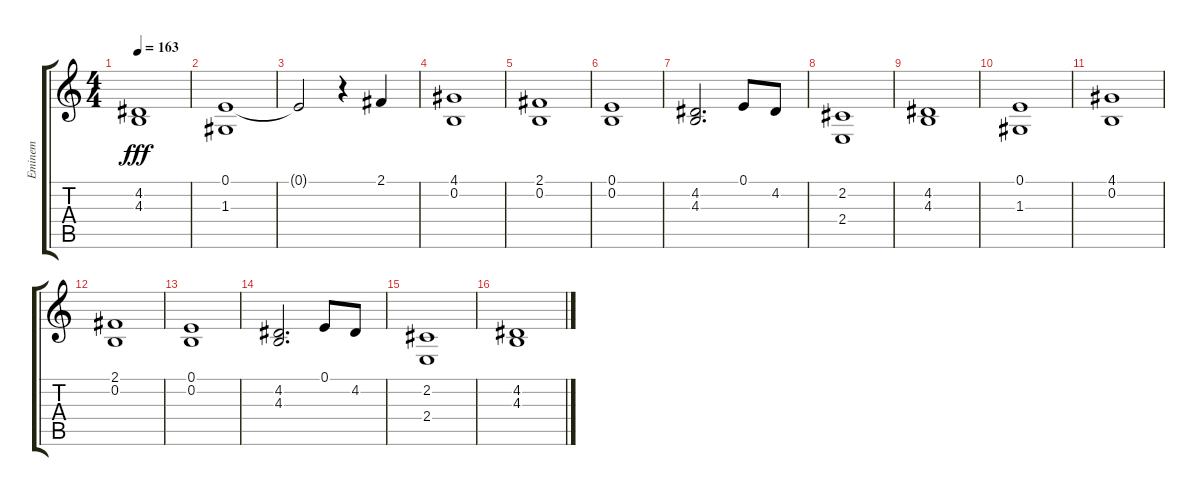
\track ("Eminem" "Eminem") {instrument acousticgrandpiano}
\staff {score tabs}
\tuning (E4 B3 G3 D3 A2 E2) {hide}
\ts (4 4)
\tempo 163
\clef g2
\ks c
(4.2 4.3).1{dy fff} |
(0.1 1.3).1 |
0.1{t}.2 r.4 2.1.4 |
(4.1 0.2).1 |
(2.1 0.2).1 |
(0.1 0.2).1 |
(4.2 4.3).2{d} 0.1.8 4.2.8 |
(2.2 2.4).1 |
(4.2 4.3).1 |
(0.1 1.3).1 |
(4.1 0.2).1 |
(2.1 0.2).1 |
(0.1 0.2).1 |
(4.2 4.3).2{d} 0.1.8 4.2.8 |
(2.2 2.4).1 |
(4.2 4.3).1
